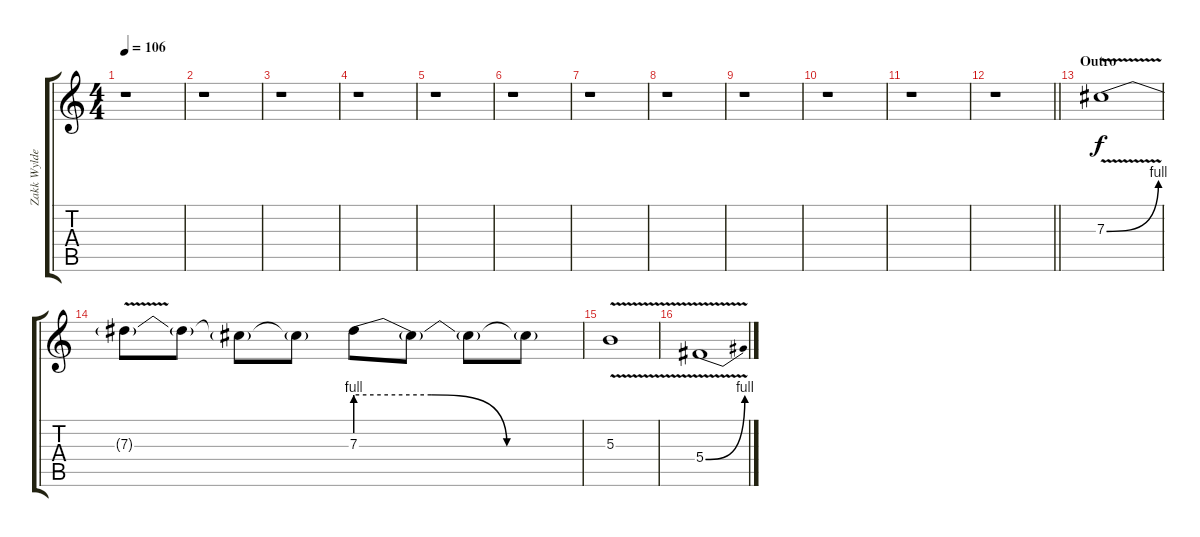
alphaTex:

\track ("Zakk Wylde (LEAD)" "Zakk Wylde") {instrument distortionguitar}
\staff {score tabs}
\tuning (Eb4 Bb3 Gb3 Db3 Ab2 Eb2) {hide}
\ts (4 4)
\tempo 106
\clef g2
\ks c
r.1{dy f} |
r.1 |
r.1 |
r.1 |
r.1 |
r.1 |
r.1 |
r.1 |
r.1 |
r.1 |
r.1 |
\barLineRight lightlight
r.1 |
\section ("" "Outro")
7.3{be (bend 0 0 60 4) v}.1 |
7.3{t}.8 7.3{t}.8 7.3{t}.8 7.3{t}.8 7.3{be (custom 0 4 20 4 40 0 60 0)}.8 7.3{t}.8 7.3{t}.8 7.3{t}.8 |
5.3{v}.1 |
5.4{be (bend 0 0 60 4) v}.1
